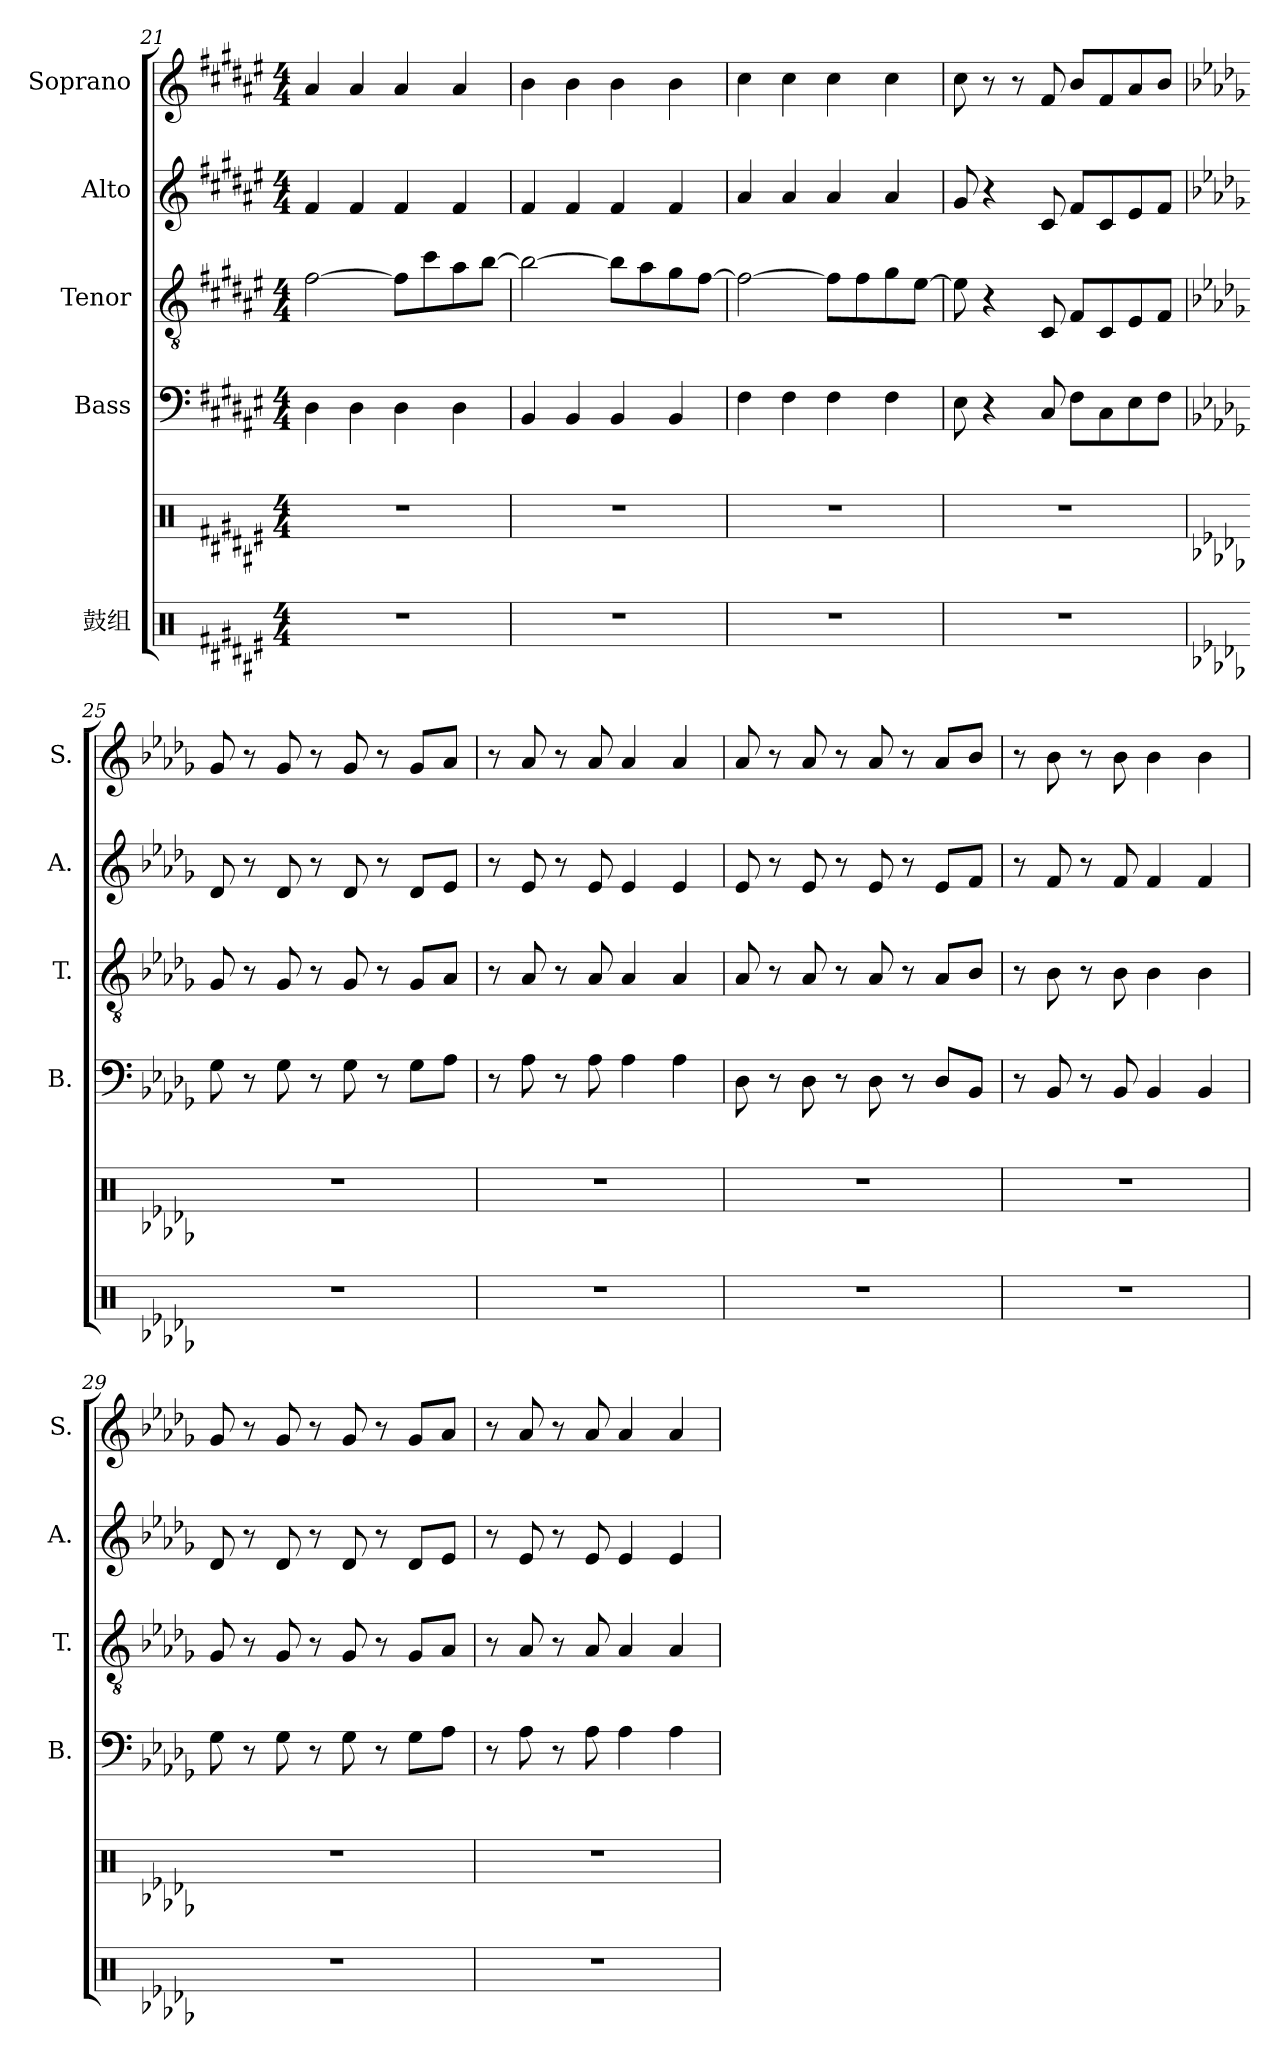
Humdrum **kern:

**kern	**kern	**kern	**kern	**kern	**kern
*part5	*part5	*part4	*part3	*part2	*part1
*staff6	*staff5	*staff4	*staff3	*staff2	*staff1
*I"鼓组	*	*I"Bass	*I"Tenor	*I"Alto	*I"Soprano
*	*	*I'B.	*I'T.	*I'A.	*I'S.
*clefX	*clefX	*clefF4	*clefGv2	*clefG2	*clefG2
*k[f#c#g#d#a#e#]	*k[f#c#g#d#a#e#]	*k[f#c#g#d#a#e#]	*k[f#c#g#d#a#e#]	*k[f#c#g#d#a#e#]	*k[f#c#g#d#a#e#]
*M4/4	*M4/4	*M4/4	*M4/4	*M4/4	*M4/4
=21	=21	=21	=21	=21	=21
1r	1r	4D#\	[2f#\	4f#/	4a#/
.	.	4D#\	.	4f#/	4a#/
.	.	4D#\	8f#\L]	4f#/	4a#/
.	.	.	8cc#\	.	.
.	.	4D#\	8a#\	4f#/	4a#/
.	.	.	[8b\J	.	.
=22	=22	=22	=22	=22	=22
1r	1r	4BB/	2b\_	4f#/	4b\
.	.	4BB/	.	4f#/	4b\
.	.	4BB/	8b\L]	4f#/	4b\
.	.	.	8a#\	.	.
.	.	4BB/	8g#\	4f#/	4b\
.	.	.	[8f#\J	.	.
=23	=23	=23	=23	=23	=23
1r	1r	4F#\	2f#\_	4a#/	4cc#\
.	.	4F#\	.	4a#/	4cc#\
.	.	4F#\	8f#\L]	4a#/	4cc#\
.	.	.	8f#\	.	.
.	.	4F#\	8g#\	4a#/	4cc#\
.	.	.	[8e#\J	.	.
!!LO:LB:g=z
=24	=24	=24	=24	=24	=24
1r	1r	8E#\	8e#\]	8g#/	8cc#\
.	.	4r	4r	4r	8r
.	.	.	.	.	8r
.	.	8C#/	8C#/	8c#/	8f#/
.	.	8F#\L	8F#/L	8f#/L	8b/L
.	.	8C#\	8C#/	8c#/	8f#/
.	.	8E#\	8E#/	8e#/	8a#/
.	.	8F#\J	8F#/J	8f#/J	8b/J
=25	=25	=25	=25	=25	=25
*k[b-e-a-d-g-]	*k[b-e-a-d-g-]	*k[b-e-a-d-g-]	*k[b-e-a-d-g-]	*k[b-e-a-d-g-]	*k[b-e-a-d-g-]
*	*	*	*	*	*MM140
1r	1r	8G-\	8G-/	8d-/	8g-/
.	.	8r	8r	8r	8r
.	.	8G-\	8G-/	8d-/	8g-/
.	.	8r	8r	8r	8r
.	.	8G-\	8G-/	8d-/	8g-/
.	.	8r	8r	8r	8r
.	.	8G-\L	8G-/L	8d-/L	8g-/L
.	.	8A-\J	8A-/J	8e-/J	8a-/J
=26	=26	=26	=26	=26	=26
1r	1r	8r	8r	8r	8r
.	.	8A-\	8A-/	8e-/	8a-/
.	.	8r	8r	8r	8r
.	.	8A-\	8A-/	8e-/	8a-/
.	.	4A-\	4A-/	4e-/	4a-/
.	.	4A-\	4A-/	4e-/	4a-/
=27	=27	=27	=27	=27	=27
1r	1r	8D-\	8A-/	8e-/	8a-/
.	.	8r	8r	8r	8r
.	.	8D-\	8A-/	8e-/	8a-/
.	.	8r	8r	8r	8r
.	.	8D-\	8A-/	8e-/	8a-/
.	.	8r	8r	8r	8r
.	.	8D-/L	8A-/L	8e-/L	8a-/L
.	.	8BB-/J	8B-/J	8f/J	8b-/J
!!LO:PB:g=z
=28	=28	=28	=28	=28	=28
1r	1r	8r	8r	8r	8r
.	.	8BB-/	8B-\	8f/	8b-\
.	.	8r	8r	8r	8r
.	.	8BB-/	8B-\	8f/	8b-\
.	.	4BB-/	4B-\	4f/	4b-\
.	.	4BB-/	4B-\	4f/	4b-\
=29	=29	=29	=29	=29	=29
1r	1r	8G-\	8G-/	8d-/	8g-/
.	.	8r	8r	8r	8r
.	.	8G-\	8G-/	8d-/	8g-/
.	.	8r	8r	8r	8r
.	.	8G-\	8G-/	8d-/	8g-/
.	.	8r	8r	8r	8r
.	.	8G-\L	8G-/L	8d-/L	8g-/L
.	.	8A-\J	8A-/J	8e-/J	8a-/J
=30	=30	=30	=30	=30	=30
1r	1r	8r	8r	8r	8r
.	.	8A-\	8A-/	8e-/	8a-/
.	.	8r	8r	8r	8r
.	.	8A-\	8A-/	8e-/	8a-/
.	.	4A-\	4A-/	4e-/	4a-/
.	.	4A-\	4A-/	4e-/	4a-/
=	=	=	=	=	=
*-	*-	*-	*-	*-	*-
